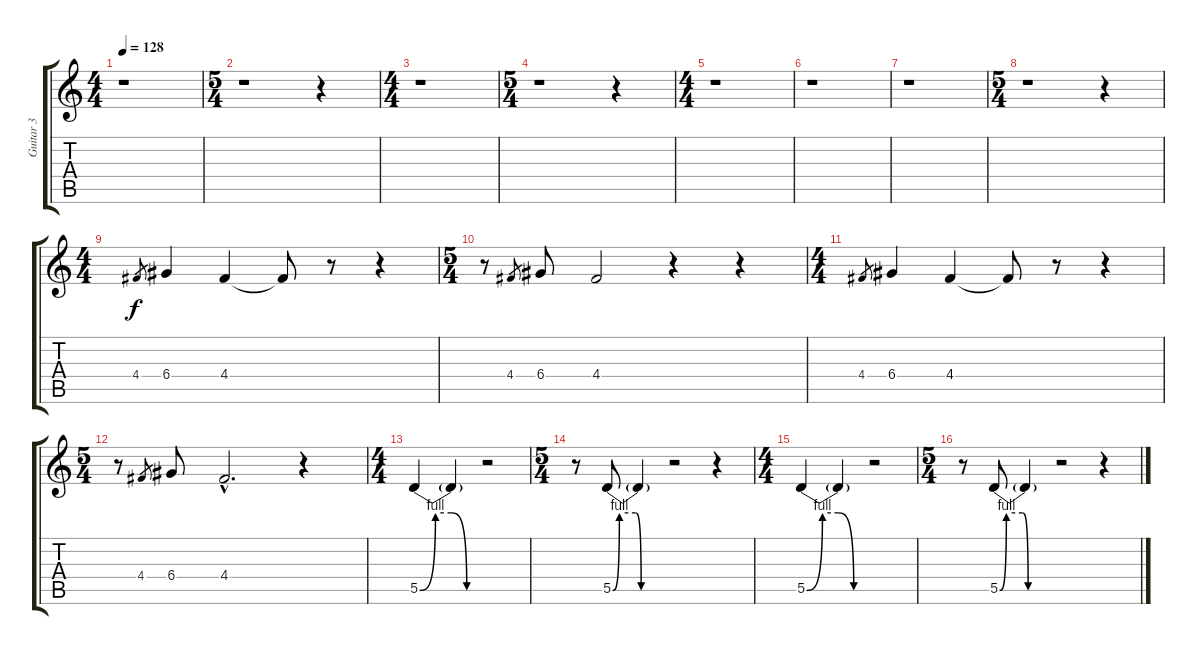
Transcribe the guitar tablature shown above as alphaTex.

\track ("Guitar 3" "Guitar 3") {instrument overdrivenguitar}
\staff {score tabs}
\tuning (E4 B3 G3 D3 A2 E2) {hide}
\ts (4 4)
\tempo 128
\clef g2
\ks c
r.1{dy f} |
\ts (5 4)
r.1 r.4 |
\ts (4 4)
r.1 |
\ts (5 4)
r.1 r.4 |
\ts (4 4)
r.1 |
r.1 |
r.1 |
\ts (5 4)
r.1 r.4 |
\ts (4 4)
4.4.8{gr} 6.4.4 4.4.4 4.4{t}.8 r.8 r.4 |
\ts (5 4)
r.8 4.4.8{gr} 6.4.8 4.4.2 r.4 r.4 |
\ts (4 4)
4.4.8{gr} 6.4.4 4.4.4 4.4{t}.8 r.8 r.4 |
\ts (5 4)
r.8 4.4.8{gr} 6.4.8 4.4{hac}.2{d} r.4 |
\ts (4 4)
5.5{be (custom 0 0 15 4 30 4 45 0 60 0)}.4 5.5{t}.4 r.2 |
\ts (5 4)
r.8 5.5{be (custom 0 0 7 4 24 4 30 0 45 0 60 0)}.8 5.5{t}.4 r.2 r.4 |
\ts (4 4)
5.5{be (custom 0 0 15 4 30 4 45 0 60 0)}.4 5.5{t}.4 r.2 |
\ts (5 4)
r.8 5.5{be (custom 0 0 7 4 24 4 30 0 45 0 60 0)}.8 5.5{t}.4 r.2 r.4
